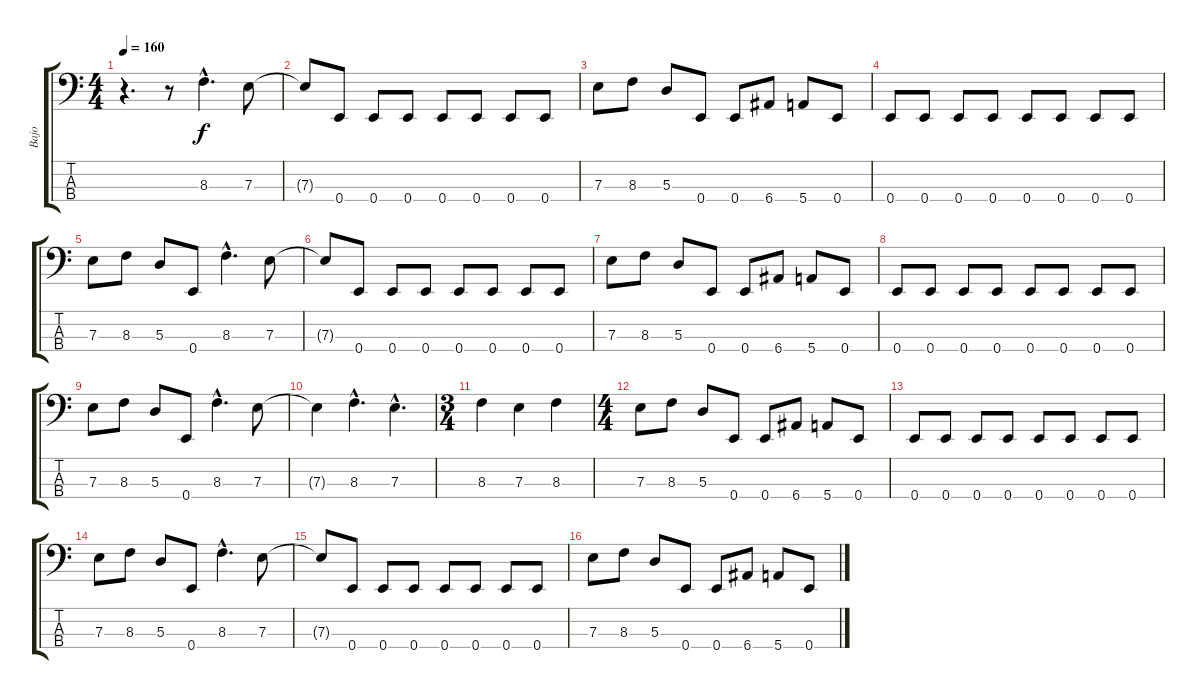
\track ("Bajo" "Bajo") {instrument electricbasspick}
\staff {score tabs}
\tuning (G2 D2 A1 E1) {hide}
\ts (4 4)
\tempo 160
\clef f4
\ks c
r.4{d dy f} r.8 8.3{hac}.4{d} 7.3.8 |
7.3{t}.8 0.4.8 0.4.8 0.4.8 0.4.8 0.4.8 0.4.8 0.4.8 |
7.3.8 8.3.8 5.3.8 0.4.8 0.4.8 6.4.8 5.4.8 0.4.8 |
0.4.8 0.4.8 0.4.8 0.4.8 0.4.8 0.4.8 0.4.8 0.4.8 |
7.3.8 8.3.8 5.3.8 0.4.8 8.3{hac}.4{d} 7.3.8 |
7.3{t}.8 0.4.8 0.4.8 0.4.8 0.4.8 0.4.8 0.4.8 0.4.8 |
7.3.8 8.3.8 5.3.8 0.4.8 0.4.8 6.4.8 5.4.8 0.4.8 |
0.4.8 0.4.8 0.4.8 0.4.8 0.4.8 0.4.8 0.4.8 0.4.8 |
7.3.8 8.3.8 5.3.8 0.4.8 8.3{hac}.4{d} 7.3.8 |
7.3{t}.4 8.3{hac}.4{d} 7.3{hac}.4{d} |
\ts (3 4)
8.3.4 7.3.4 8.3.4 |
\ts (4 4)
7.3.8 8.3.8 5.3.8 0.4.8 0.4.8 6.4.8 5.4.8 0.4.8 |
0.4.8 0.4.8 0.4.8 0.4.8 0.4.8 0.4.8 0.4.8 0.4.8 |
7.3.8 8.3.8 5.3.8 0.4.8 8.3{hac}.4{d} 7.3.8 |
7.3{t}.8 0.4.8 0.4.8 0.4.8 0.4.8 0.4.8 0.4.8 0.4.8 |
7.3.8 8.3.8 5.3.8 0.4.8 0.4.8 6.4.8 5.4.8 0.4.8
